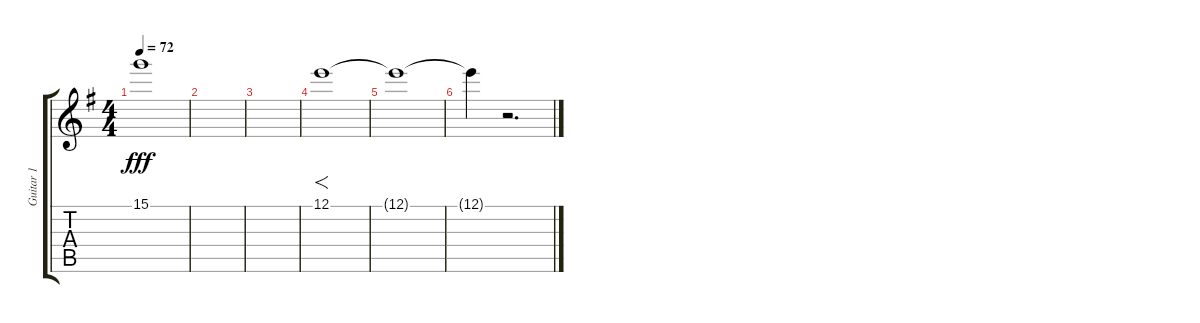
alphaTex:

\track ("Guitar 1" "Guitar 1") {instrument overdrivenguitar}
\staff {score tabs}
\tuning (E4 B3 G3 D3 A2 E2) {hide}
\ts (4 4)
\tempo 72
\clef g2
\ks g
15.1{t}.1{dy fff} |
|
|
12.1.1{f} |
12.1{t}.1 |
12.1{t}.4 r.2{d}
